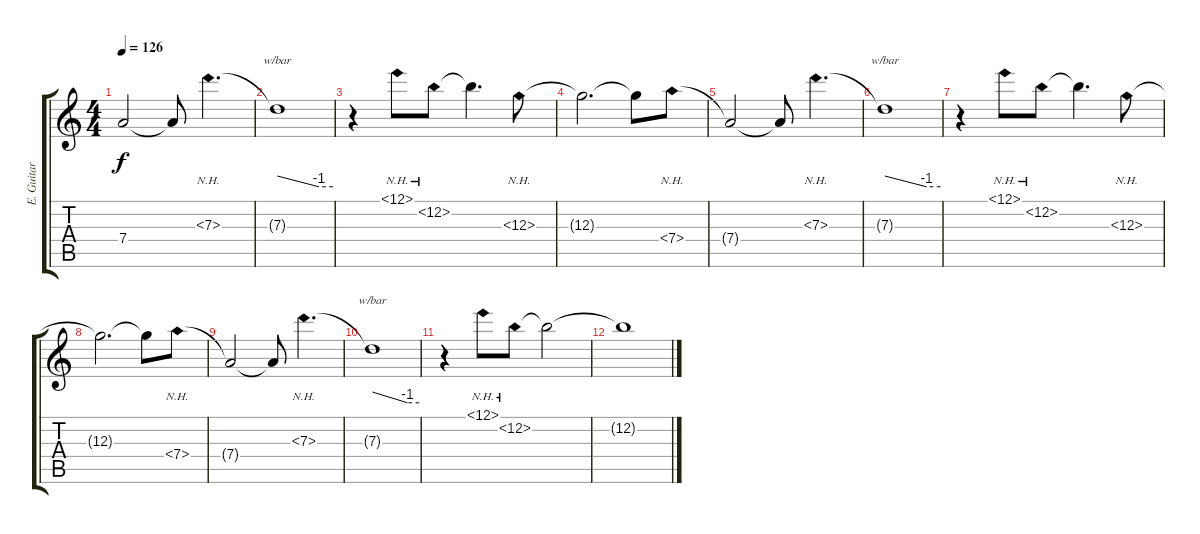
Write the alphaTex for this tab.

\track ("E. Guitar I" "E. Guitar ") {instrument overdrivenguitar}
\staff {score tabs}
\tuning (E4 B3 G3 D3 A2 E2) {hide}
\ts (4 4)
\tempo 126
\clef g2
\ks c
7.4{t}.2{dy f} 7.4{t}.8 7.3{nh}.4{d} |
7.3{t}.1{tbe (custom default 0 0 45 -4 60 -4)} |
r.4 12.1{nh}.8 12.2{nh}.8 12.2{t}.4{d} 12.3{nh}.8 |
12.3{t}.2{d} 12.3{t}.8 7.4{nh}.8 |
7.4{t}.2 7.4{t}.8 7.3{nh}.4{d} |
7.3{t}.1{tbe (custom default 0 0 45 -4 60 -4)} |
r.4 12.1{nh}.8 12.2{nh}.8 12.2{t}.4{d} 12.3{nh}.8 |
12.3{t}.2{d} 12.3{t}.8 7.4{nh}.8 |
7.4{t}.2 7.4{t}.8 7.3{nh}.4{d} |
7.3{t}.1{tbe (custom default 0 0 45 -4 60 -4)} |
r.4 12.1{nh}.8 12.2{nh}.8 12.2{t}.2 |
12.2{t}.1
